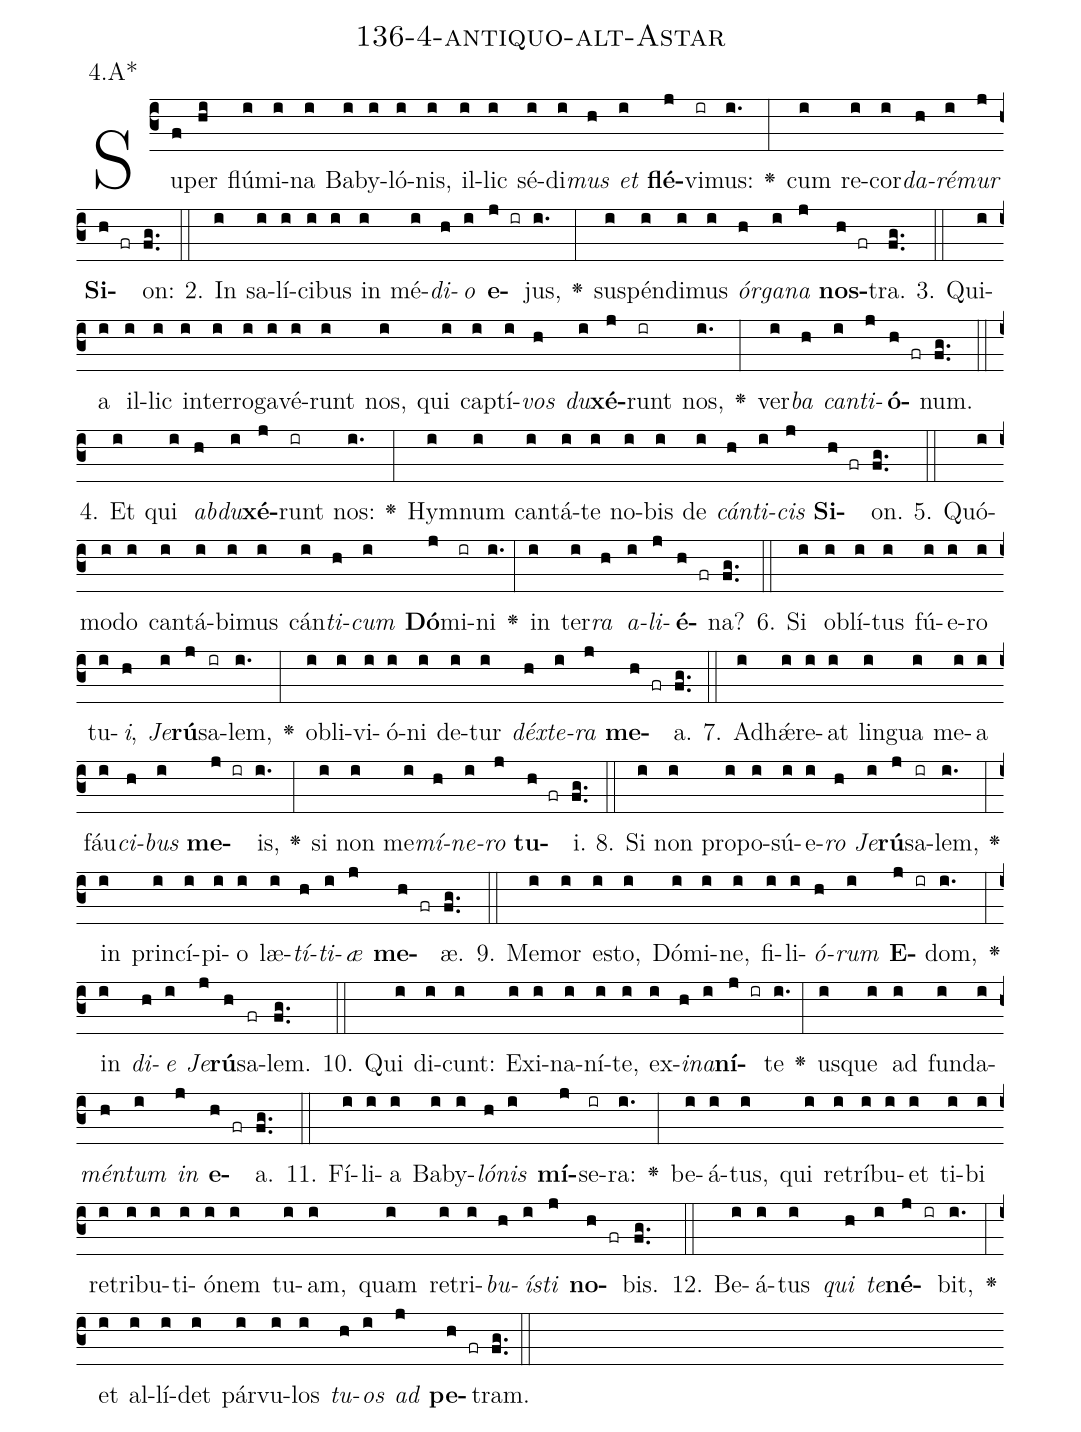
name: 136-4-antiquo-alt-Astar;
annotation: 4.A*;
%%
(c3)Su(f)per(hi) flú(i)mi(i)na(i) Ba(i)by(i)ló(i)nis,(i) il(i)lic(i) sé(i)di(i)<i>mus</i>(h) <i>et</i>(i) <b>flé</b>(j)vi(ir)mus:(i.) <v>\greheightstar</v>(:) cum(i) re(i)cor(i)<i>da</i>(h)<i>ré</i>(i)<i>mur</i>(j) <b>Si</b>(h fr)on:(fg..) (::)
2. In(i) sa(i)lí(i)ci(i)bus(i) in(i) mé(i)<i>di</i>(h)<i>o</i>(i) <b>e</b>(j ir)jus,(i.) <v>\greheightstar</v>(:) sus(i)pén(i)di(i)mus(i) <i>ór</i>(h)<i>ga</i>(i)<i>na</i>(j) <b>nos</b>(h fr)tra.(fg..) (::)
3. Qui(i)a(i) il(i)lic(i) in(i)ter(i)ro(i)ga(i)vé(i)runt(i) nos,(i) qui(i) cap(i)tí(i)<i>vos</i>(h) <i>du</i>(i)<b>xé</b>(j)runt(ir) nos,(i.) <v>\greheightstar</v>(:) ver(i)<i>ba</i>(h) <i>can</i>(i)<i>ti</i>(j)<b>ó</b>(h fr)num.(fg..) (::)
4. Et(i) qui(i) <i>ab</i>(h)<i>du</i>(i)<b>xé</b>(j)runt(ir) nos:(i.) <v>\greheightstar</v>(:) Hym(i)num(i) can(i)tá(i)te(i) no(i)bis(i) de(i) <i>cán</i>(h)<i>ti</i>(i)<i>cis</i>(j) <b>Si</b>(h fr)on.(fg..) (::)
5. Quó(i)mo(i)do(i) can(i)tá(i)bi(i)mus(i) cán(i)<i>ti</i>(h)<i>cum</i>(i) <b>Dó</b>(j)mi(ir)ni(i.) <v>\greheightstar</v>(:) in(i) ter(i)<i>ra</i>(h) <i>a</i>(i)<i>li</i>(j)<b>é</b>(h fr)na?(fg..) (::)
6. Si(i) ob(i)lí(i)tus(i) fú(i)e(i)ro(i) tu(i)<i>i</i>,(h) <i>Je</i>(i)<b>rú</b>(j)sa(ir)lem,(i.) <v>\greheightstar</v>(:) ob(i)li(i)vi(i)ó(i)ni(i) de(i)tur(i) <i>déx</i>(h)<i>te</i>(i)<i>ra</i>(j) <b>me</b>(h fr)a.(fg..) (::)
7. Ad(i)hǽ(i)re(i)at(i) lin(i)gua(i) me(i)a(i) fáu(i)<i>ci</i>(h)<i>bus</i>(i) <b>me</b>(j ir)is,(i.) <v>\greheightstar</v>(:) si(i) non(i) me(i)<i>mí</i>(h)<i>ne</i>(i)<i>ro</i>(j) <b>tu</b>(h fr)i.(fg..) (::)
8. Si(i) non(i) pro(i)po(i)sú(i)e(i)<i>ro</i>(h) <i>Je</i>(i)<b>rú</b>(j)sa(ir)lem,(i.) <v>\greheightstar</v>(:) in(i) prin(i)cí(i)pi(i)o(i) læ(i)<i>tí</i>(h)<i>ti</i>(i)<i>æ</i>(j) <b>me</b>(h fr)æ.(fg..) (::)
9. Me(i)mor(i) es(i)to,(i) Dó(i)mi(i)ne,(i) fi(i)li(i)<i>ó</i>(h)<i>rum</i>(i) <b>E</b>(j ir)dom,(i.) <v>\greheightstar</v>(:) in(i) <i>di</i>(h)<i>e</i>(i) <i>Je</i>(j)<b>rú</b>(h)sa(fr)lem.(fg..) (::)
10. Qui(i) di(i)cunt:(i) Ex(i)i(i)na(i)ní(i)te,(i) ex(i)<i>i</i>(h)<i>na</i>(i)<b>ní</b>(j ir)te(i.) <v>\greheightstar</v>(:) us(i)que(i) ad(i) fun(i)da(i)<i>mén</i>(h)<i>tum</i>(i) <i>in</i>(j) <b>e</b>(h fr)a.(fg..) (::)
11. Fí(i)li(i)a(i) Ba(i)by(i)<i>ló</i>(h)<i>nis</i>(i) <b>mí</b>(j)se(ir)ra:(i.) <v>\greheightstar</v>(:) be(i)á(i)tus,(i) qui(i) re(i)trí(i)bu(i)et(i) ti(i)bi(i) re(i)tri(i)bu(i)ti(i)ó(i)nem(i) tu(i)am,(i) quam(i) re(i)tri(i)<i>bu</i>(h)<i>ís</i>(i)<i>ti</i>(j) <b>no</b>(h fr)bis.(fg..) (::)
12. Be(i)á(i)tus(i) <i>qui</i>(h) <i>te</i>(i)<b>né</b>(j ir)bit,(i.) <v>\greheightstar</v>(:) et(i) al(i)lí(i)det(i) pár(i)vu(i)los(i) <i>tu</i>(h)<i>os</i>(i) <i>ad</i>(j) <b>pe</b>(h fr)tram.(fg..) (::)
